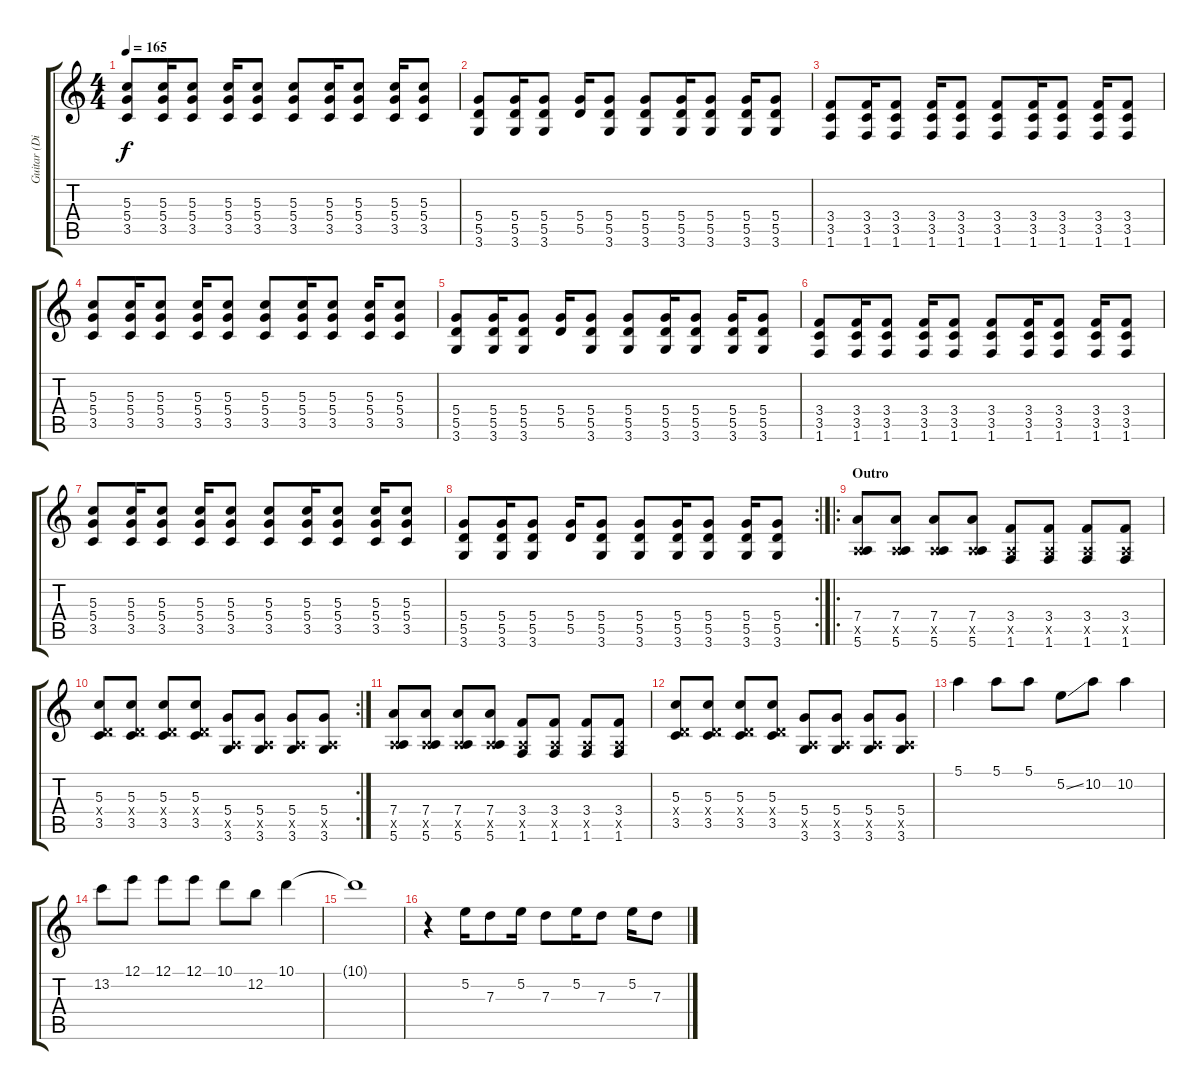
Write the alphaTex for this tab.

\track ("Guitar (Dist.) " "Guitar (Di") {instrument distortionguitar}
\staff {score tabs}
\tuning (E4 B3 G3 D3 A2 E2) {hide}
\ts (4 4)
\tempo 165
\clef g2
\ks c
(5.3 5.4 3.5).8{dy f} (5.3 5.4 3.5).16 (5.3 5.4 3.5).8 (5.3 5.4 3.5).16 (5.3 5.4 3.5).8 (5.3 5.4 3.5).8 (5.3 5.4 3.5).16 (5.3 5.4 3.5).8 (5.3 5.4 3.5).16 (5.3 5.4 3.5).8 |
(5.4 5.5 3.6).8 (5.4 5.5 3.6).16 (5.4 5.5 3.6).8 (5.4 5.5).16 (5.4 5.5 3.6).8 (5.4 5.5 3.6).8 (5.4 5.5 3.6).16 (5.4 5.5 3.6).8 (5.4 5.5 3.6).16 (5.4 5.5 3.6).8 |
(3.4 3.5 1.6).8 (3.4 3.5 1.6).16 (3.4 3.5 1.6).8 (3.4 3.5 1.6).16 (3.4 3.5 1.6).8 (3.4 3.5 1.6).8 (3.4 3.5 1.6).16 (3.4 3.5 1.6).8 (3.4 3.5 1.6).16 (3.4 3.5 1.6).8 |
(5.3 5.4 3.5).8 (5.3 5.4 3.5).16 (5.3 5.4 3.5).8 (5.3 5.4 3.5).16 (5.3 5.4 3.5).8 (5.3 5.4 3.5).8 (5.3 5.4 3.5).16 (5.3 5.4 3.5).8 (5.3 5.4 3.5).16 (5.3 5.4 3.5).8 |
(5.4 5.5 3.6).8 (5.4 5.5 3.6).16 (5.4 5.5 3.6).8 (5.4 5.5).16 (5.4 5.5 3.6).8 (5.4 5.5 3.6).8 (5.4 5.5 3.6).16 (5.4 5.5 3.6).8 (5.4 5.5 3.6).16 (5.4 5.5 3.6).8 |
(3.4 3.5 1.6).8 (3.4 3.5 1.6).16 (3.4 3.5 1.6).8 (3.4 3.5 1.6).16 (3.4 3.5 1.6).8 (3.4 3.5 1.6).8 (3.4 3.5 1.6).16 (3.4 3.5 1.6).8 (3.4 3.5 1.6).16 (3.4 3.5 1.6).8 |
(5.3 5.4 3.5).8 (5.3 5.4 3.5).16 (5.3 5.4 3.5).8 (5.3 5.4 3.5).16 (5.3 5.4 3.5).8 (5.3 5.4 3.5).8 (5.3 5.4 3.5).16 (5.3 5.4 3.5).8 (5.3 5.4 3.5).16 (5.3 5.4 3.5).8 |
\rc 2
(5.4 5.5 3.6).8 (5.4 5.5 3.6).16 (5.4 5.5 3.6).8 (5.4 5.5).16 (5.4 5.5 3.6).8 (5.4 5.5 3.6).8 (5.4 5.5 3.6).16 (5.4 5.5 3.6).8 (5.4 5.5 3.6).16 (5.4 5.5 3.6).8 |
\ro
\section ("" "Outro")
(7.4 0.5{x} 5.6).8 (7.4 0.5{x} 5.6).8 (7.4 0.5{x} 5.6).8 (7.4 0.5{x} 5.6).8 (3.4 0.5{x} 1.6).8 (3.4 0.5{x} 1.6).8 (3.4 0.5{x} 1.6).8 (3.4 0.5{x} 1.6).8 |
\rc 2
(5.3 0.4{x} 3.5).8 (5.3 0.4{x} 3.5).8 (5.3 0.4{x} 3.5).8 (5.3 0.4{x} 3.5).8 (5.4 0.5{x} 3.6).8 (5.4 0.5{x} 3.6).8 (5.4 0.5{x} 3.6).8 (5.4 0.5{x} 3.6).8 |
(7.4 0.5{x} 5.6).8 (7.4 0.5{x} 5.6).8 (7.4 0.5{x} 5.6).8 (7.4 0.5{x} 5.6).8 (3.4 0.5{x} 1.6).8 (3.4 0.5{x} 1.6).8 (3.4 0.5{x} 1.6).8 (3.4 0.5{x} 1.6).8 |
(5.3 0.4{x} 3.5).8 (5.3 0.4{x} 3.5).8 (5.3 0.4{x} 3.5).8 (5.3 0.4{x} 3.5).8 (5.4 0.5{x} 3.6).8 (5.4 0.5{x} 3.6).8 (5.4 0.5{x} 3.6).8 (5.4 0.5{x} 3.6).8 |
5.1.4 5.1.8 5.1.8 5.2{ss}.8 10.2.8 10.2.4 |
13.2.8 12.1.8 12.1.8 12.1.8 10.1.8 12.2.8 10.1.4 |
10.1{t}.1 |
r.4 5.2.16 7.3.8 5.2.16 7.3.8 5.2.16 7.3.8 5.2.16 7.3.8
